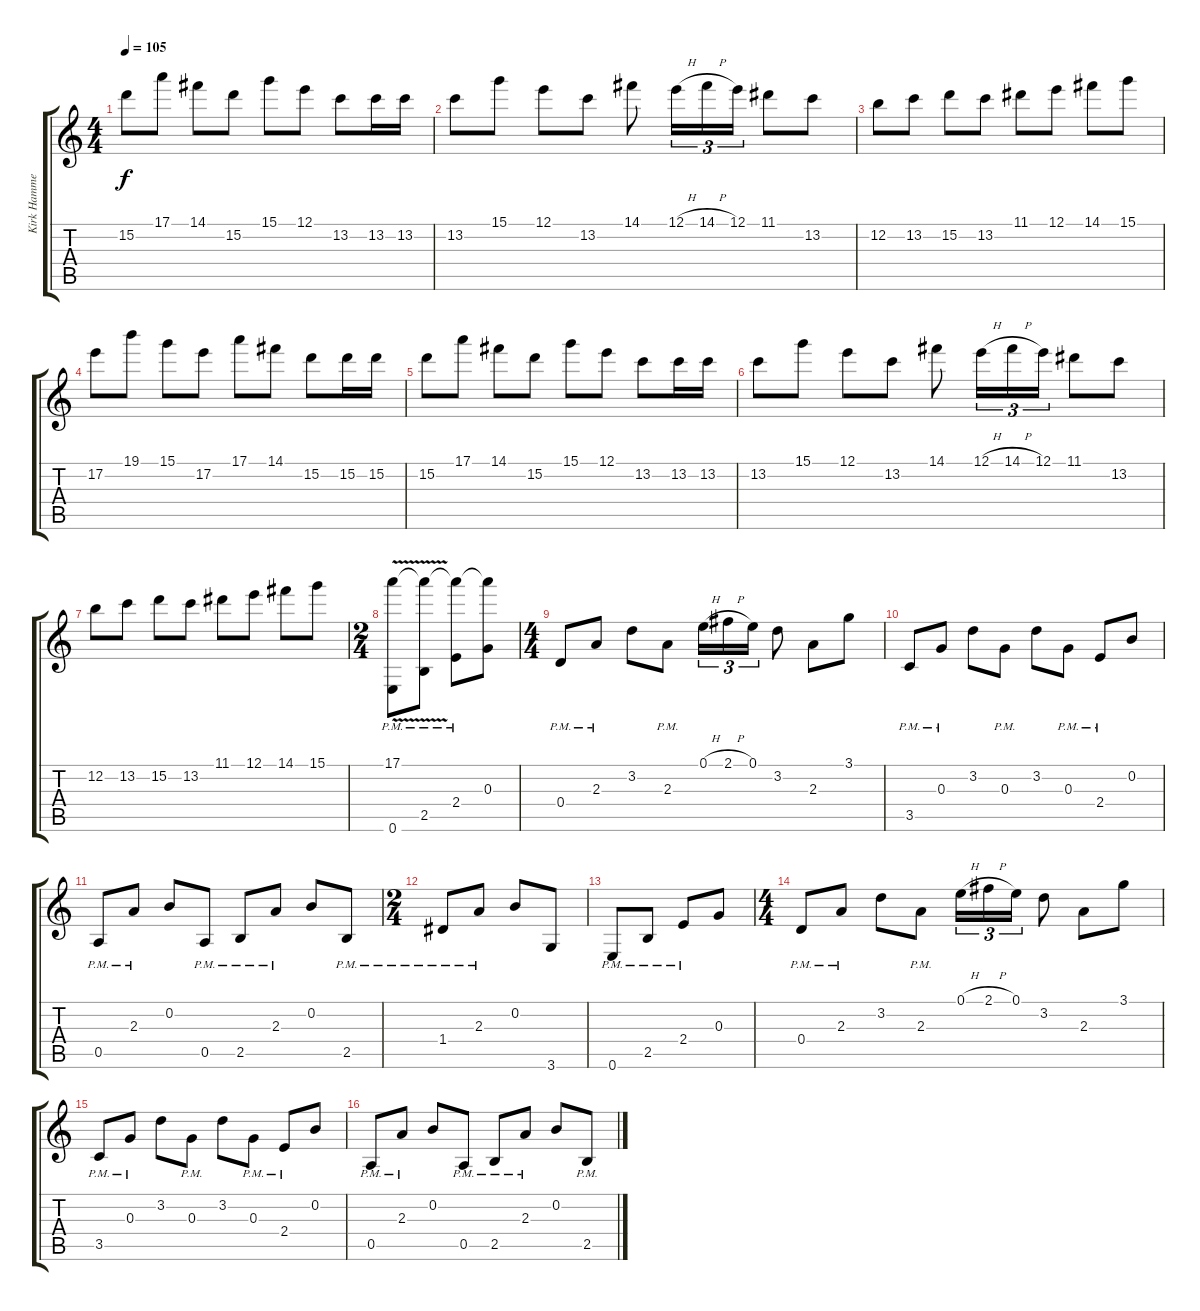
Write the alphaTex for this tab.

\track ("Kirk Hammet (Lead Guitar)" "Kirk Hamme") {instrument overdrivenguitar}
\staff {score tabs}
\tuning (E4 B3 G3 D3 A2 E2) {hide}
\ts (4 4)
\tempo 105
\clef g2
\ks c
15.2.8{dy f} 17.1.8 14.1.8 15.2.8 15.1.8 12.1.8 13.2.8 13.2.16 13.2.16 |
13.2.8 15.1.8 12.1.8 13.2.8 14.1.8 12.1{h}.16{tu (3 2)} 14.1{h}.16{tu (3 2)} 12.1.16{tu (3 2)} 11.1.8 13.2.8 |
12.2.8 13.2.8 15.2.8 13.2.8 11.1.8 12.1.8 14.1.8 15.1.8 |
17.2.8 19.1.8 15.1.8 17.2.8 17.1.8 14.1.8 15.2.8 15.2.16 15.2.16 |
15.2.8 17.1.8 14.1.8 15.2.8 15.1.8 12.1.8 13.2.8 13.2.16 13.2.16 |
13.2.8 15.1.8 12.1.8 13.2.8 14.1.8 12.1{h}.16{tu (3 2)} 14.1{h}.16{tu (3 2)} 12.1.16{tu (3 2)} 11.1.8 13.2.8 |
12.2.8 13.2.8 15.2.8 13.2.8 11.1.8 12.1.8 14.1.8 15.1.8 |
\ts (2 4)
\section ("" "")
(17.1{v} 0.6{pm}).8 (17.1{t} 2.5{pm}).8 (17.1{t} 2.4{pm}).8 (17.1{t} 0.3).8 |
\ts (4 4)
0.4{pm}.8 2.3{pm}.8 3.2.8 2.3{pm}.8 0.1{h}.16{tu (3 2)} 2.1{h}.16{tu (3 2)} 0.1.16{tu (3 2)} 3.2.8 2.3.8 3.1.8 |
3.5{pm}.8 0.3{pm}.8 3.2.8 0.3{pm}.8 3.2.8 0.3{pm}.8 2.4{pm}.8 0.2.8 |
0.5{pm}.8 2.3{pm}.8 0.2.8 0.5{pm}.8 2.5{pm}.8 2.3{pm}.8 0.2.8 2.5{pm}.8 |
\ts (2 4)
1.4{pm}.8 2.3{pm}.8 0.2.8 3.6.8 |
0.6{pm}.8 2.5{pm}.8 2.4{pm}.8 0.3.8 |
\ts (4 4)
0.4{pm}.8 2.3{pm}.8 3.2.8 2.3{pm}.8 0.1{h}.16{tu (3 2)} 2.1{h}.16{tu (3 2)} 0.1.16{tu (3 2)} 3.2.8 2.3.8 3.1.8 |
3.5{pm}.8 0.3{pm}.8 3.2.8 0.3{pm}.8 3.2.8 0.3{pm}.8 2.4{pm}.8 0.2.8 |
0.5{pm}.8 2.3{pm}.8 0.2.8 0.5{pm}.8 2.5{pm}.8 2.3{pm}.8 0.2.8 2.5{pm}.8
